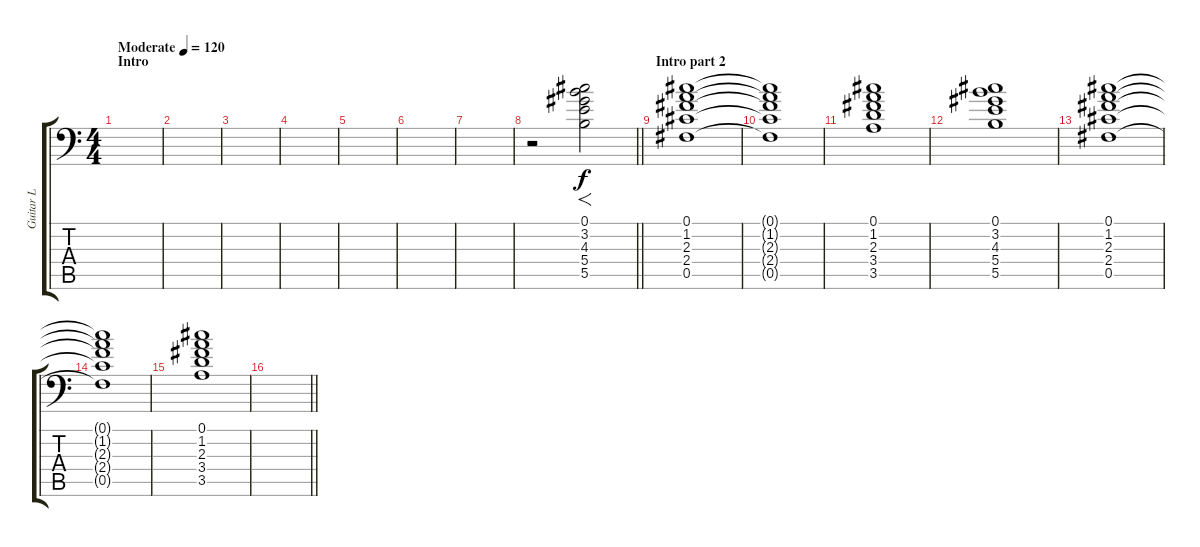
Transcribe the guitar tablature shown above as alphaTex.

\track ("Guitar L" "Guitar L") {instrument distortionguitar}
\staff {score tabs}
\tuning (Db4 Ab3 E3 B2 Gb2 Gb1) {hide}
\ts (4 4)
\section ("" "Intro")
\tempo (120 "Moderate")
\clef f4
\ks c
|
|
|
|
|
|
|
\barLineRight lightlight
r.2 (0.1 3.2 4.3 5.4 5.5).2{f} |
\section ("" "Intro part 2")
(0.1 1.2 2.3 2.4 0.5).1 |
(0.1{t} 1.2{t} 2.3{t} 2.4{t} 0.5{t}).1 |
(0.1 1.2 2.3 3.4 3.5).1 |
(0.1 3.2 4.3 5.4 5.5).1 |
(0.1 1.2 2.3 2.4 0.5).1 |
(0.1{t} 1.2{t} 2.3{t} 2.4{t} 0.5{t}).1 |
(0.1 1.2 2.3 3.4 3.5).1 |
\barLineRight lightlight
